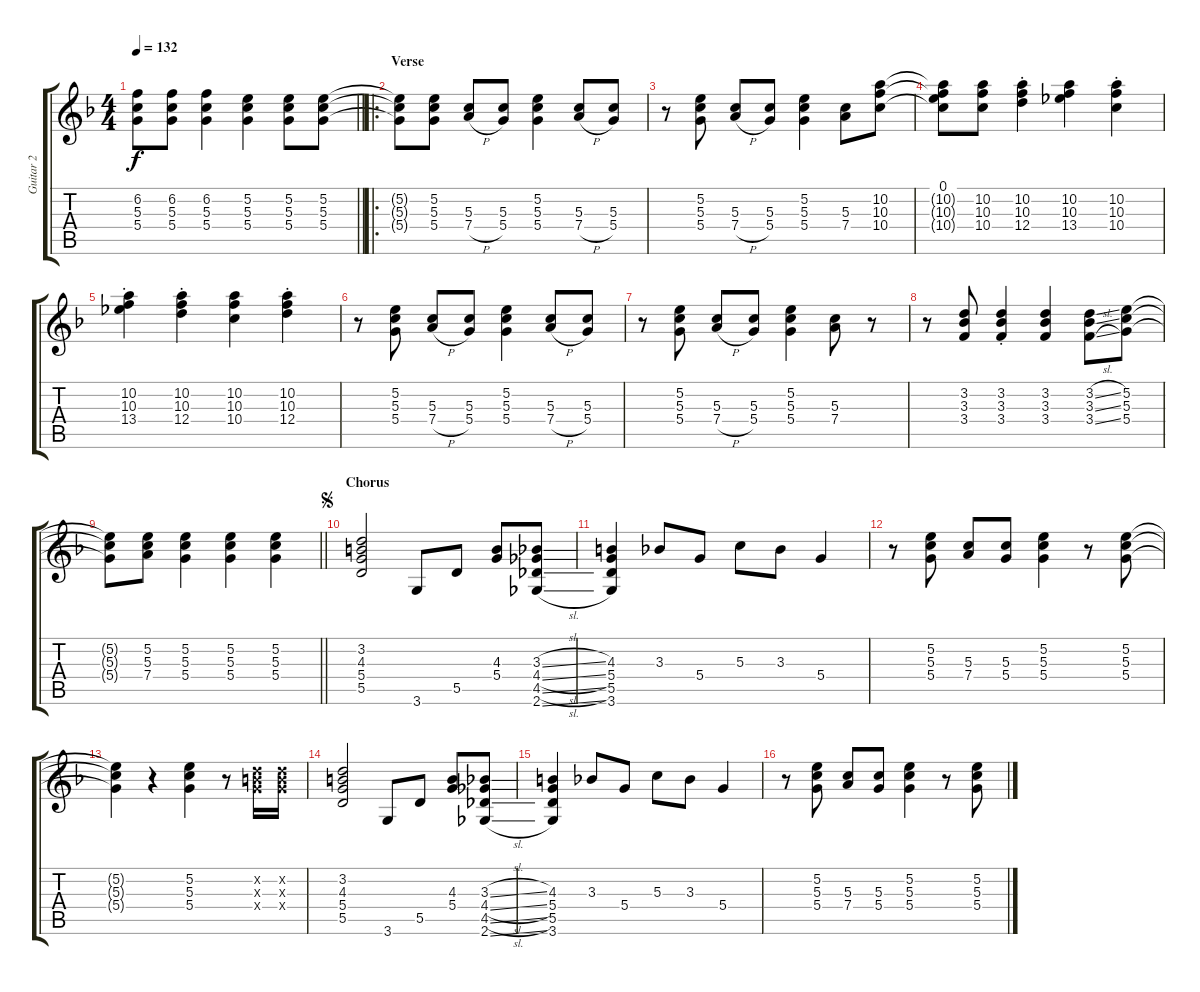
\track ("Guitar 2" "Guitar 2") {instrument overdrivenguitar}
\staff {score tabs}
\tuning (E4 B3 G3 D3 A2 E2) {hide}
\ts (4 4)
\tempo 132
\clef g2
\barLineRight lightlight
\ks f
(6.2 5.3{t} 5.4{t}).8{dy f} (6.2 5.3 5.4).8 (6.2 5.3 5.4).4 (5.2 5.3 5.4).4 (5.2 5.3 5.4).8 (5.2 5.3 5.4).8 |
\ro
\section ("" "Verse")
(5.2{t} 5.3{t} 5.4{t}).8 (5.2 5.3 5.4).8 (5.3 7.4{h}).8 (5.3 5.4).8 (5.2 5.3 5.4).4 (5.3 7.4{h}).8 (5.3 5.4).8 |
r.8 (5.2 5.3 5.4).8 (5.3 7.4{h}).8 (5.3 5.4).8 (5.2 5.3 5.4).4 (5.3 7.4).8 (10.2 10.3 10.4).8 |
(0.1 10.2{t} 10.3{t} 10.4{t}).8 (10.2 10.3 10.4).8 (10.2{st} 10.3{st} 12.4).4 (10.2 10.3 13.4).4 (10.2{st} 10.3{st} 10.4{st}).4 |
(10.2{st} 10.3{st} 13.4{st}).4 (10.2{st} 10.3{st} 12.4{st}).4 (10.2 10.3 10.4).4 (10.2{st} 10.3{st} 12.4{st}).4 |
r.8 (5.2 5.3 5.4).8 (5.3 7.4{h}).8 (5.3 5.4).8 (5.2 5.3 5.4).4 (5.3 7.4{h}).8 (5.3 5.4).8 |
r.8 (5.2 5.3 5.4).8 (5.3 7.4{h}).8 (5.3 5.4).8 (5.2 5.3 5.4).4 (5.3 7.4).8 r.8 |
r.8 (3.2 3.3 3.4).8 (3.2{st} 3.3{st} 3.4{st}).4 (3.2 3.3 3.4).4 (3.2{sl} 3.3{sl} 3.4{sl}).8 (5.2 5.3 5.4).8 |
\barLineRight lightlight
(5.2{t} 5.3{t} 5.4{t}).8 (5.2 5.3 7.4).8 (5.2 5.3 5.4).4 (5.2 5.3 5.4).4 (5.2 5.3 5.4).4 |
\section ("" "Chorus")
\jump segno
(3.2 4.3 5.4 5.5).2 3.6.8 5.5.8 (4.3 5.4).8 (3.3{sl} 4.4{sl} 4.5{sl} 2.6{sl}).8 |
(4.3 5.4 5.5 3.6).4 3.3.8 5.4.8 5.3.8 3.3.8 5.4.4 |
r.8 (5.2 5.3 5.4).8 (5.3 7.4).8 (5.3 5.4).8 (5.2 5.3 5.4).4 r.8 (5.2 5.3 5.4).8 |
(5.2{t} 5.3{t} 5.4{t}).4 r.4 (5.2 5.3 5.4).4 r.8 (3.2{x} 4.3{x} 5.4{x}).16 (3.2{x} 4.3{x} 5.4{x}).16 |
(3.2 4.3 5.4 5.5).2 3.6.8 5.5.8 (4.3 5.4).8 (3.3{sl} 4.4{sl} 4.5{sl} 2.6{sl}).8 |
(4.3 5.4 5.5 3.6).4 3.3.8 5.4.8 5.3.8 3.3.8 5.4.4 |
r.8 (5.2 5.3 5.4).8 (5.3 7.4).8 (5.3 5.4).8 (5.2 5.3 5.4).4 r.8 (5.2 5.3 5.4).8
